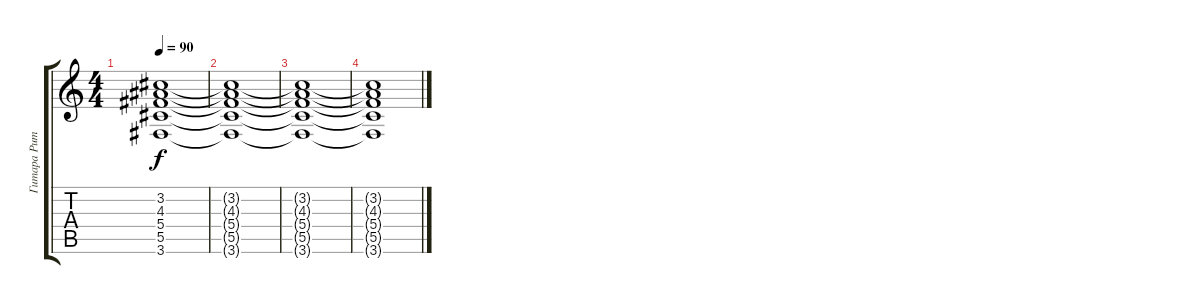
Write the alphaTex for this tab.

\track ("Гитара Ритм 1" "Гитара Рит") {instrument acousticguitarnylon}
\staff {score tabs}
\tuning (Eb4 Bb3 Gb3 Db3 Ab2 Eb2) {hide}
\ts (4 4)
\tempo 90
\clef g2
\ks c
(3.2{t} 4.3{t} 5.4{t} 5.5{t} 3.6{t}).1{dy f} |
(3.2{t} 4.3{t} 5.4{t} 5.5{t} 3.6{t}).1 |
(3.2{t} 4.3{t} 5.4{t} 5.5{t} 3.6{t}).1 |
(3.2{t} 4.3{t} 5.4{t} 5.5{t} 3.6{t}).1
